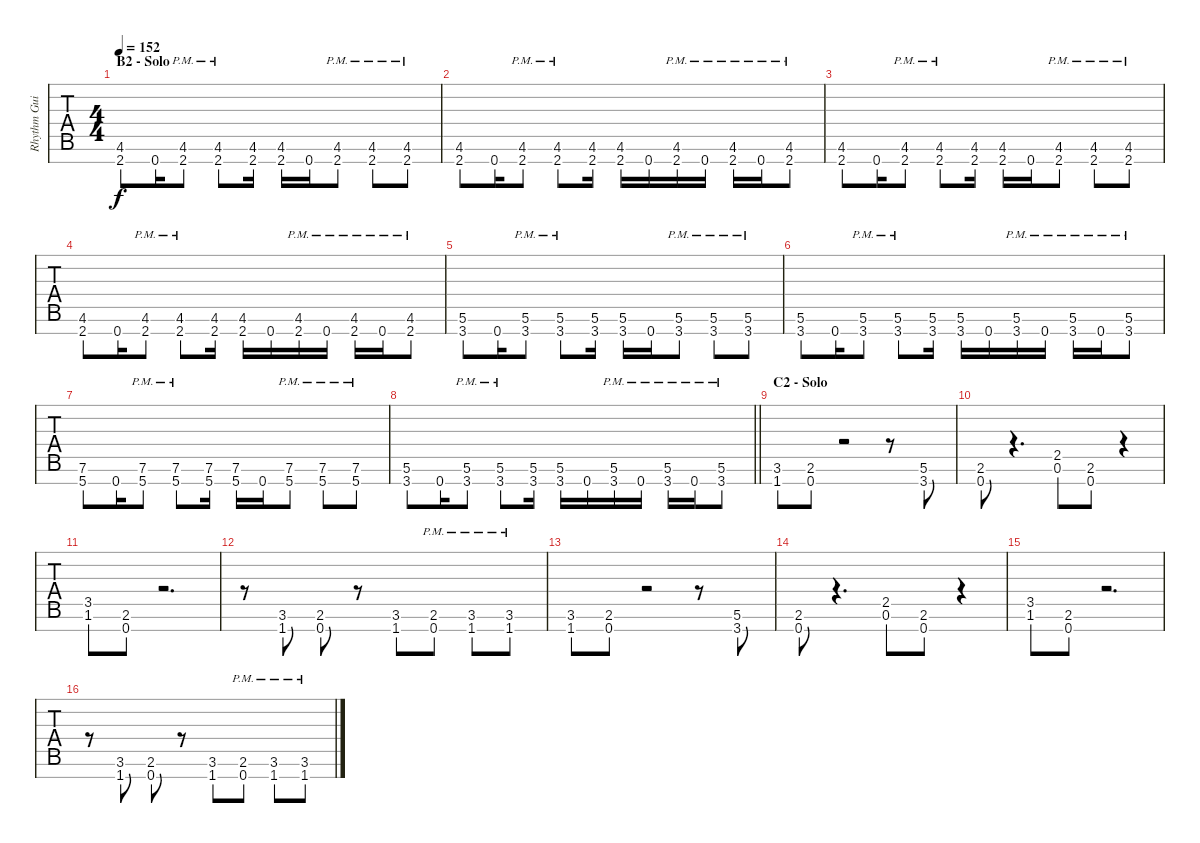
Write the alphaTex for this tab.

\track ("Rhythm Guitar (Jeff Loomis)" "Rhythm Gui") {instrument overdrivenguitar}
\staff {tabs}
\tuning (Eb4 Bb3 Gb3 Db3 Ab2 Eb2 Bb1) {hide}
\ts (4 4)
\section ("" "B2 - Solo")
\tempo 152
\clef f4
\ks aminor
(4.6 2.7).8{dy f} 0.7.16 (4.6{pm} 2.7{pm}).8 (4.6{pm} 2.7{pm}).8 (4.6 2.7).16 (4.6 2.7).16 0.7.16 (4.6{pm} 2.7{pm}).8 (4.6{pm} 2.7{pm}).8 (4.6{pm} 2.7{pm}).8 |
(4.6 2.7).8 0.7.16 (4.6{pm} 2.7{pm}).8 (4.6{pm} 2.7{pm}).8 (4.6 2.7).16 (4.6 2.7).16 0.7.16 (4.6{pm} 2.7{pm}).16 0.7{pm}.16 (4.6{pm} 2.7{pm}).16 0.7{pm}.16 (4.6{pm} 2.7{pm}).8 |
(4.6 2.7).8 0.7.16 (4.6{pm} 2.7{pm}).8 (4.6{pm} 2.7{pm}).8 (4.6 2.7).16 (4.6 2.7).16 0.7.16 (4.6{pm} 2.7{pm}).8 (4.6{pm} 2.7{pm}).8 (4.6{pm} 2.7{pm}).8 |
(4.6 2.7).8 0.7.16 (4.6{pm} 2.7{pm}).8 (4.6{pm} 2.7{pm}).8 (4.6 2.7).16 (4.6 2.7).16 0.7.16 (4.6{pm} 2.7{pm}).16 0.7{pm}.16 (4.6{pm} 2.7{pm}).16 0.7{pm}.16 (4.6{pm} 2.7{pm}).8 |
(5.6 3.7).8 0.7.16 (5.6{pm} 3.7{pm}).8 (5.6{pm} 3.7{pm}).8 (5.6 3.7).16 (5.6 3.7).16 0.7.16 (5.6{pm} 3.7{pm}).8 (5.6{pm} 3.7{pm}).8 (5.6{pm} 3.7{pm}).8 |
(5.6 3.7).8 0.7.16 (5.6{pm} 3.7{pm}).8 (5.6{pm} 3.7{pm}).8 (5.6 3.7).16 (5.6 3.7).16 0.7.16 (5.6{pm} 3.7{pm}).16 0.7{pm}.16 (5.6{pm} 3.7{pm}).16 0.7{pm}.16 (5.6{pm} 3.7{pm}).8 |
(7.6 5.7).8 0.7.16 (7.6{pm} 5.7{pm}).8 (7.6{pm} 5.7{pm}).8 (7.6 5.7).16 (7.6 5.7).16 0.7.16 (7.6{pm} 5.7{pm}).8 (7.6{pm} 5.7{pm}).8 (7.6{pm} 5.7{pm}).8 |
\barLineRight lightlight
(5.6 3.7).8 0.7.16 (5.6{pm} 3.7{pm}).8 (5.6{pm} 3.7{pm}).8 (5.6 3.7).16 (5.6 3.7).16 0.7.16 (5.6{pm} 3.7{pm}).16 0.7{pm}.16 (5.6{pm} 3.7{pm}).16 0.7{pm}.16 (5.6{pm} 3.7{pm}).8 |
\section ("" "C2 - Solo")
(3.6 1.7).8 (2.6 0.7).8 r.2 r.8 (5.6 3.7).8 |
(2.6 0.7).8 r.4{d} (2.5 0.6).8 (2.6 0.7).8 r.4 |
(3.5 1.6).8 (2.6 0.7).8 r.2{d} |
r.8 (3.6 1.7).8 (2.6 0.7).8 r.8 (3.6 1.7).8 (2.6{pm} 0.7{pm}).8 (3.6{pm} 1.7{pm}).8 (3.6{pm} 1.7{pm}).8 |
(3.6 1.7).8 (2.6 0.7).8 r.2 r.8 (5.6 3.7).8 |
(2.6 0.7).8 r.4{d} (2.5 0.6).8 (2.6 0.7).8 r.4 |
(3.5 1.6).8 (2.6 0.7).8 r.2{d} |
r.8 (3.6 1.7).8 (2.6 0.7).8 r.8 (3.6 1.7).8 (2.6{pm} 0.7{pm}).8 (3.6{pm} 1.7{pm}).8 (3.6{pm} 1.7{pm}).8
